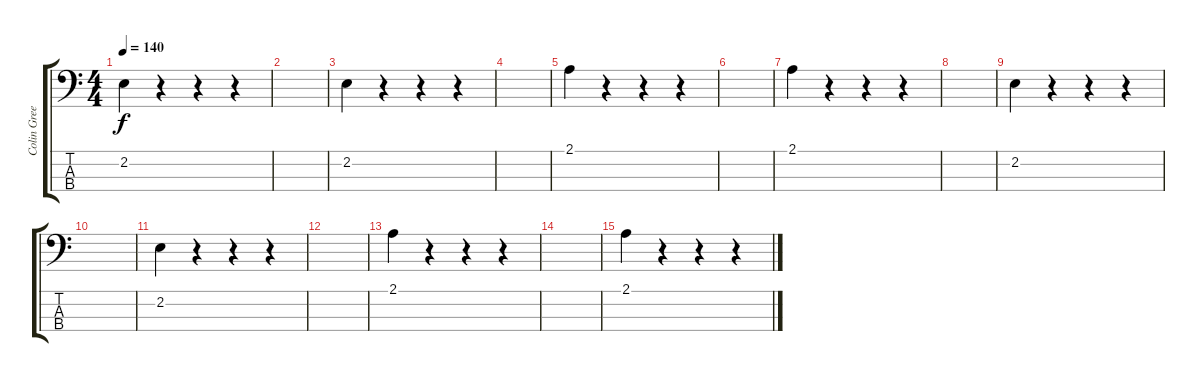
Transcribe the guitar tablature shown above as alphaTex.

\track ("Colin Greenwood" "Colin Gree") {instrument electricbassfinger}
\staff {score tabs}
\tuning (G2 D2 A1 E1) {hide}
\ts (4 4)
\tempo 140
\clef f4
\ks c
2.2.4{dy f} r.4 r.4 r.4 |
|
2.2.4 r.4 r.4 r.4 |
|
2.1.4 r.4 r.4 r.4 |
|
2.1.4 r.4 r.4 r.4 |
|
2.2.4 r.4 r.4 r.4 |
|
2.2.4 r.4 r.4 r.4 |
|
2.1.4 r.4 r.4 r.4 |
|
2.1.4 r.4 r.4 r.4
